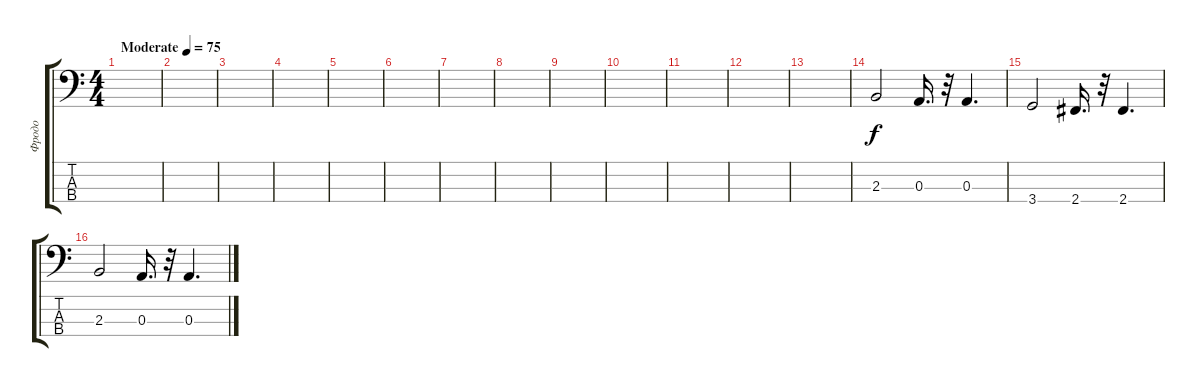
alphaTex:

\track ("Фродо" "Фродо") {instrument electricbassfinger}
\staff {score tabs}
\tuning (G2 D2 A1 E1) {hide}
\ts (4 4)
\tempo (75 "Moderate")
\clef f4
\ks c
|
|
|
|
|
|
|
|
|
|
|
|
|
2.3.2 0.3.16{d} r.32 0.3.4{d} |
3.4.2 2.4.16{d} r.32 2.4.4{d} |
2.3.2 0.3.16{d} r.32 0.3.4{d}
